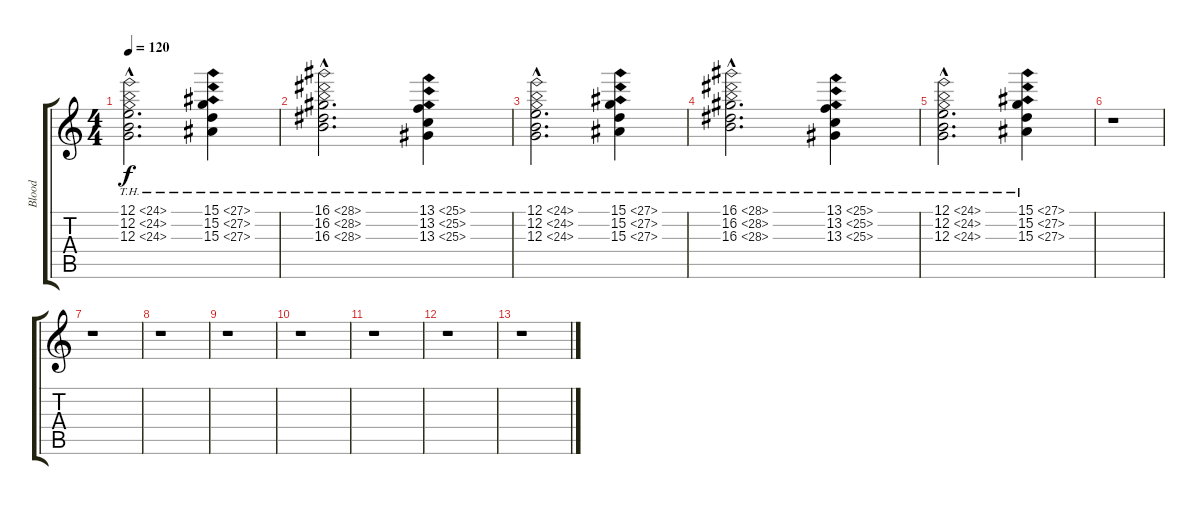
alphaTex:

\track ("Blood" "Blood") {instrument churchorgan}
\staff {score tabs}
\tuning (E4 B3 G3 D3 A2 E2) {hide}
\ts (4 4)
\tempo 120
\clef g2
\ks c
(12.1{th 12 hac} 12.2{th 12 hac} 12.3{th 12 hac}).2{d dy f} (15.1{th 12} 15.2{th 12} 15.3{th 12}).4 |
(16.1{th 12 hac} 16.2{th 12 hac} 16.3{th 12 hac}).2{d} (13.1{th 12} 13.2{th 12} 13.3{th 12}).4 |
(12.1{th 12 hac} 12.2{th 12 hac} 12.3{th 12 hac}).2{d} (15.1{th 12} 15.2{th 12} 15.3{th 12}).4 |
(16.1{th 12 hac} 16.2{th 12 hac} 16.3{th 12 hac}).2{d} (13.1{th 12} 13.2{th 12} 13.3{th 12}).4 |
(12.1{th 12 hac} 12.2{th 12 hac} 12.3{th 12 hac}).2{d} (15.1{th 12} 15.2{th 12} 15.3{th 12}).4 |
r.1 |
r.1 |
r.1 |
r.1 |
r.1 |
r.1 |
r.1 |
r.1
